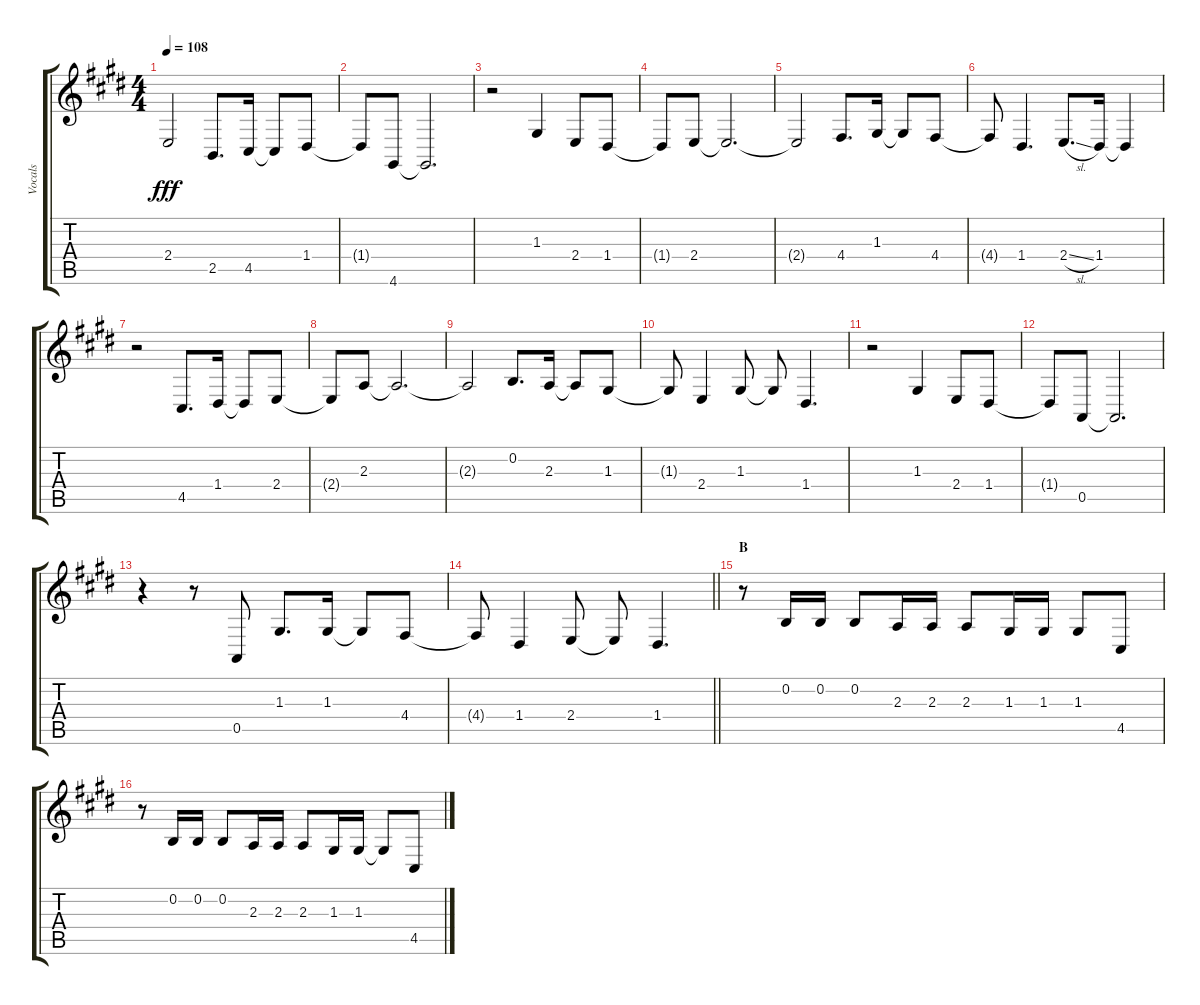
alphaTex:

\track ("Vocals" "Vocals") {instrument voiceoohs}
\staff {score tabs}
\tuning (E4 B3 G3 D3 A2 E2) {hide}
\ts (4 4)
\tempo 108
\clef g2
\ks e
2.4{t}.2{dy fff} 2.5.8{d} 4.5.16 4.5{t}.8 1.4.8 |
1.4{t}.8 4.6.8 4.6{t}.2{d} |
r.2 1.3.4 2.4.8 1.4.8 |
1.4{t}.8 2.4.8 2.4{t}.2{d} |
2.4{t}.2 4.4.8{d} 1.3.16 1.3{t}.8 4.4.8 |
4.4{t}.8 1.4.4{d} 2.4{sl}.8{d} 1.4.16 1.4{t}.4 |
r.2 4.5.8{d} 1.4.16 1.4{t}.8 2.4.8 |
2.4{t}.8 2.3.8 2.3{t}.2{d} |
2.3{t}.2 0.2.8{d} 2.3.16 2.3{t}.8 1.3.8 |
1.3{t}.8 2.4.4 1.3.8 1.3{t}.8 1.4.4{d} |
r.2 1.3.4 2.4.8 1.4.8 |
1.4{t}.8 0.5.8 0.5{t}.2{d} |
r.4 r.8 0.5.8 1.3.8{d} 1.3.16 1.3{t}.8 4.4.8 |
\barLineRight lightlight
4.4{t}.8 1.4.4 2.4.8 2.4{t}.8 1.4.4{d} |
\section ("" "B")
r.8 0.2.16 0.2.16 0.2.8 2.3.16 2.3.16 2.3.8 1.3.16 1.3.16 1.3.8 4.5.8 |
r.8 0.2.16 0.2.16 0.2.8 2.3.16 2.3.16 2.3.8 1.3.16 1.3.16 1.3{t}.8 4.5.8
